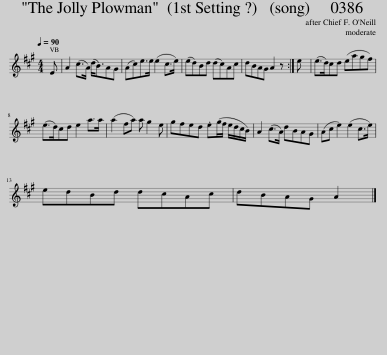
X:1
L:1/8
Q:1/4=90
M:4/4
I:linebreak $
K:A
V:1 treble
V:1
 E | A2 (c>A) (d<B)AG | (Ac)e>e (e2 c>e) | (ed)Bd (dc)Ac | dBAG A2 z :| %5
 e | (e>d)cd (eagf) |$ (e>d)cd e2 a>a | (a2 fa) a g2 e | gfed .e(g/f/ e/d/c/B/) | %10
 A2 (c>A) dBAG | (Ac e2) (e2 c>e) |$ edBd dcAc | dBAG A2 |] %14
